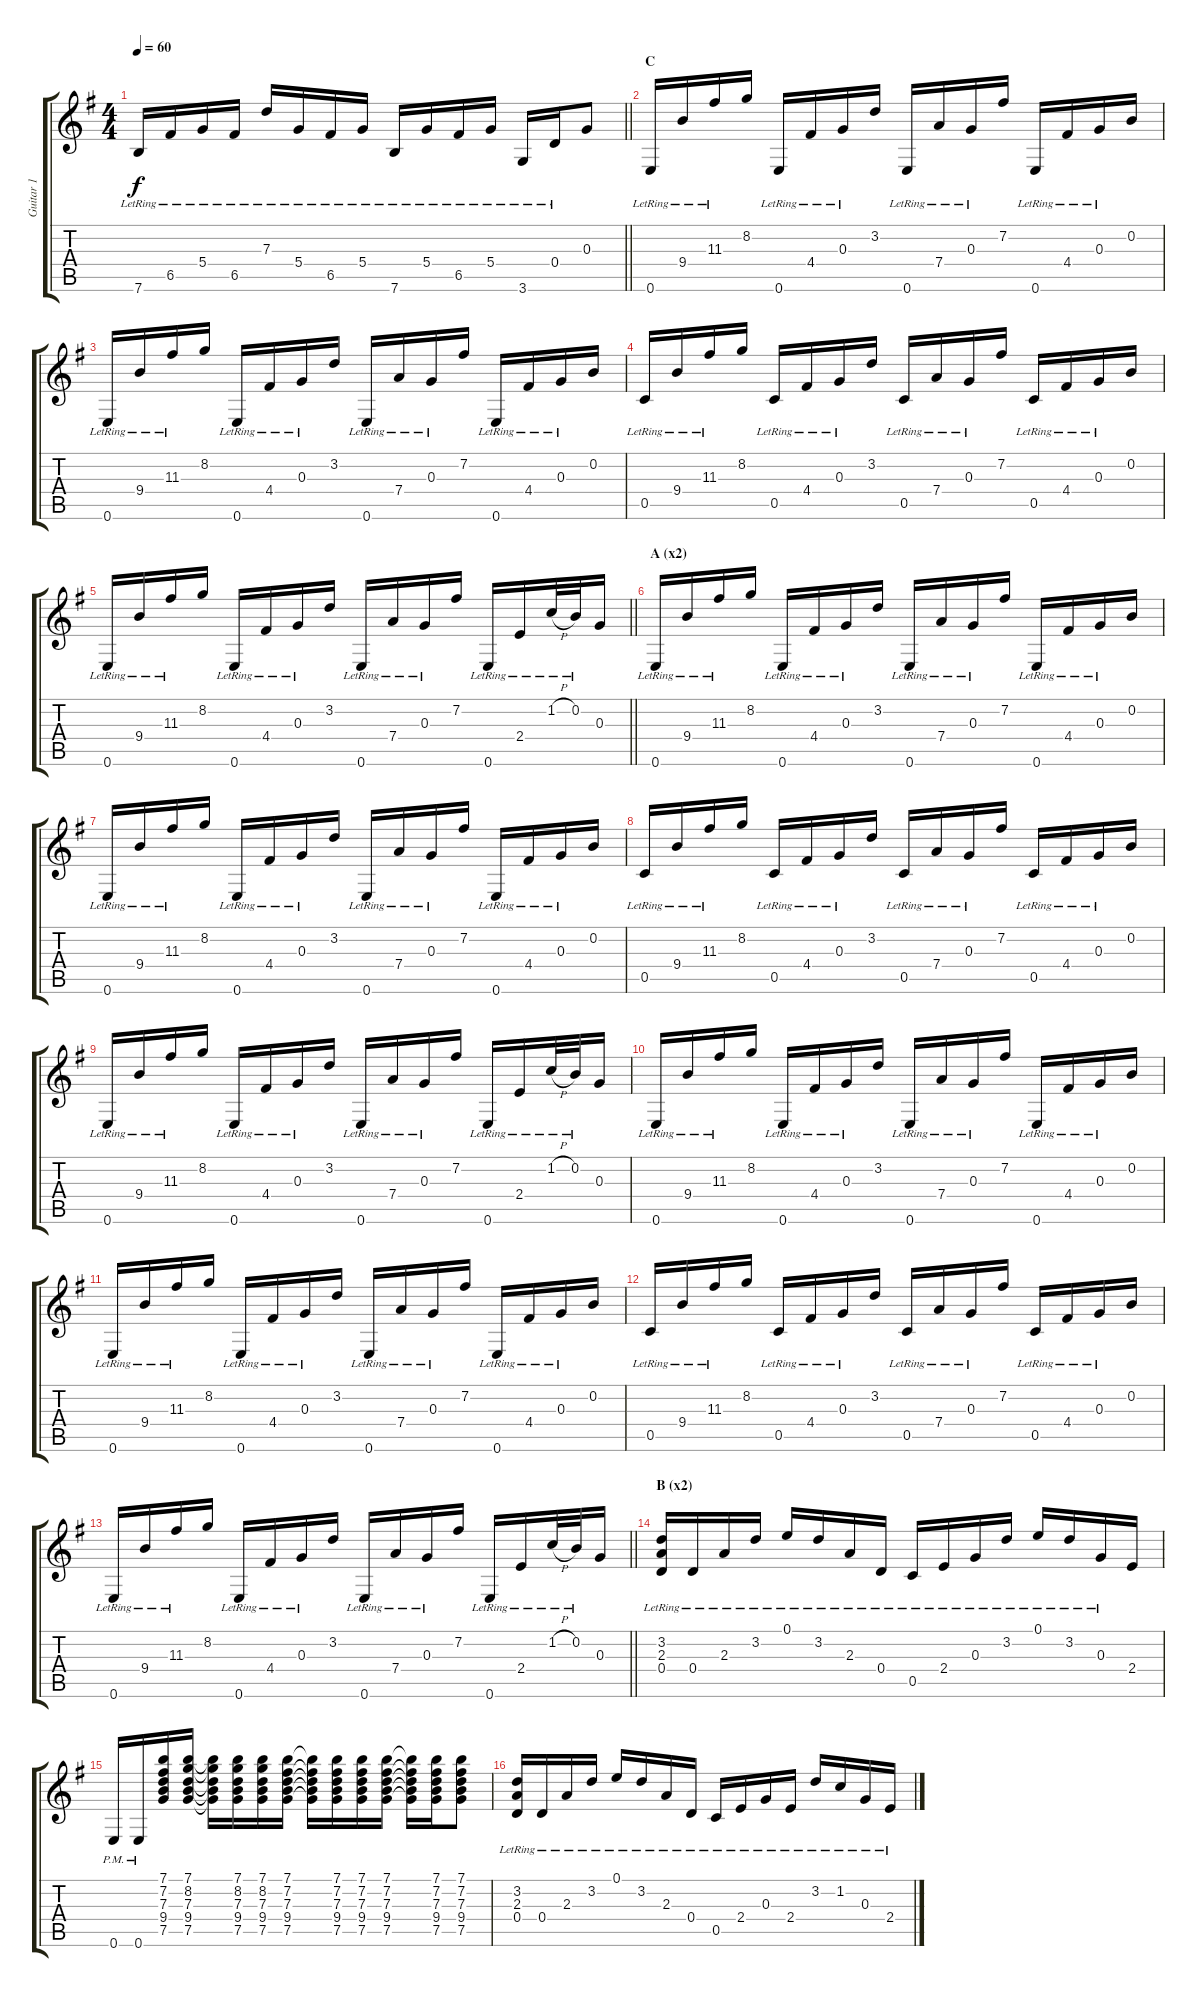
\track ("Guitar 1" "Guitar 1") {instrument acousticguitarsteel}
\staff {score tabs}
\tuning (E4 B3 G3 D3 C3 E2) {hide}
\ts (4 4)
\tempo 60
\clef g2
\barLineRight lightlight
\ks g
7.6{lr}.16{dy f} 6.5{lr}.16 5.4{lr}.16 6.5{lr}.16 7.3{lr}.16 5.4{lr}.16 6.5{lr}.16 5.4{lr}.16 7.6{lr}.16 5.4{lr}.16 6.5{lr}.16 5.4{lr}.16 3.6{lr}.16 0.4{lr}.16 0.3.8 |
\section ("" "C")
0.6{lr}.16 9.4{lr}.16 11.3{lr}.16 8.2.16 0.6{lr}.16 4.4{lr}.16 0.3{lr}.16 3.2.16 0.6{lr}.16 7.4{lr}.16 0.3{lr}.16 7.2.16 0.6{lr}.16 4.4{lr}.16 0.3{lr}.16 0.2.16 |
0.6{lr}.16 9.4{lr}.16 11.3{lr}.16 8.2.16 0.6{lr}.16 4.4{lr}.16 0.3{lr}.16 3.2.16 0.6{lr}.16 7.4{lr}.16 0.3{lr}.16 7.2.16 0.6{lr}.16 4.4{lr}.16 0.3{lr}.16 0.2.16 |
0.5{lr}.16 9.4{lr}.16 11.3{lr}.16 8.2.16 0.5{lr}.16 4.4{lr}.16 0.3{lr}.16 3.2.16 0.5{lr}.16 7.4{lr}.16 0.3{lr}.16 7.2.16 0.5{lr}.16 4.4{lr}.16 0.3{lr}.16 0.2.16 |
\barLineRight lightlight
0.6{lr}.16 9.4{lr}.16 11.3{lr}.16 8.2.16 0.6{lr}.16 4.4{lr}.16 0.3{lr}.16 3.2.16 0.6{lr}.16 7.4{lr}.16 0.3{lr}.16 7.2.16 0.6{lr}.16 2.4{lr}.16 1.2{h lr}.32 0.2{lr}.32 0.3.16 |
\section ("" "A (x2)")
0.6{lr}.16 9.4{lr}.16 11.3{lr}.16 8.2.16 0.6{lr}.16 4.4{lr}.16 0.3{lr}.16 3.2.16 0.6{lr}.16 7.4{lr}.16 0.3{lr}.16 7.2.16 0.6{lr}.16 4.4{lr}.16 0.3{lr}.16 0.2.16 |
0.6{lr}.16 9.4{lr}.16 11.3{lr}.16 8.2.16 0.6{lr}.16 4.4{lr}.16 0.3{lr}.16 3.2.16 0.6{lr}.16 7.4{lr}.16 0.3{lr}.16 7.2.16 0.6{lr}.16 4.4{lr}.16 0.3{lr}.16 0.2.16 |
0.5{lr}.16 9.4{lr}.16 11.3{lr}.16 8.2.16 0.5{lr}.16 4.4{lr}.16 0.3{lr}.16 3.2.16 0.5{lr}.16 7.4{lr}.16 0.3{lr}.16 7.2.16 0.5{lr}.16 4.4{lr}.16 0.3{lr}.16 0.2.16 |
0.6{lr}.16 9.4{lr}.16 11.3{lr}.16 8.2.16 0.6{lr}.16 4.4{lr}.16 0.3{lr}.16 3.2.16 0.6{lr}.16 7.4{lr}.16 0.3{lr}.16 7.2.16 0.6{lr}.16 2.4{lr}.16 1.2{h lr}.32 0.2{lr}.32 0.3.16 |
0.6{lr}.16 9.4{lr}.16 11.3{lr}.16 8.2.16 0.6{lr}.16 4.4{lr}.16 0.3{lr}.16 3.2.16 0.6{lr}.16 7.4{lr}.16 0.3{lr}.16 7.2.16 0.6{lr}.16 4.4{lr}.16 0.3{lr}.16 0.2.16 |
0.6{lr}.16 9.4{lr}.16 11.3{lr}.16 8.2.16 0.6{lr}.16 4.4{lr}.16 0.3{lr}.16 3.2.16 0.6{lr}.16 7.4{lr}.16 0.3{lr}.16 7.2.16 0.6{lr}.16 4.4{lr}.16 0.3{lr}.16 0.2.16 |
0.5{lr}.16 9.4{lr}.16 11.3{lr}.16 8.2.16 0.5{lr}.16 4.4{lr}.16 0.3{lr}.16 3.2.16 0.5{lr}.16 7.4{lr}.16 0.3{lr}.16 7.2.16 0.5{lr}.16 4.4{lr}.16 0.3{lr}.16 0.2.16 |
\barLineRight lightlight
0.6{lr}.16 9.4{lr}.16 11.3{lr}.16 8.2.16 0.6{lr}.16 4.4{lr}.16 0.3{lr}.16 3.2.16 0.6{lr}.16 7.4{lr}.16 0.3{lr}.16 7.2.16 0.6{lr}.16 2.4{lr}.16 1.2{h lr}.32 0.2{lr}.32 0.3.16 |
\section ("" "B (x2)")
(3.2{lr} 2.3{lr} 0.4{lr}).16 0.4{lr}.16 2.3{lr}.16 3.2{lr}.16 0.1{lr}.16 3.2{lr}.16 2.3{lr}.16 0.4{lr}.16 0.5{lr}.16 2.4{lr}.16 0.3{lr}.16 3.2{lr}.16 0.1{lr}.16 3.2{lr}.16 0.3{lr}.16 2.4.16 |
0.6{pm}.16 0.6{pm}.16 (7.1 7.2 7.3 9.4 7.5).16 (7.1 8.2 7.3 9.4 7.5).16 (7.1{t} 8.2{t} 7.3{t} 9.4{t} 7.5{t}).16 (7.1 8.2 7.3 9.4 7.5).16 (7.1 8.2 7.3 9.4 7.5).16 (7.1 7.2 7.3 9.4 7.5).16 (7.1{t} 7.2{t} 7.3{t} 9.4{t} 7.5{t}).16 (7.1 7.2 7.3 9.4 7.5).16 (7.1 7.2 7.3 9.4 7.5).16 (7.1 7.2 7.3 9.4 7.5).16 (7.1{t} 7.2{t} 7.3{t} 9.4{t} 7.5{t}).16 (7.1 7.2 7.3 9.4 7.5).16 (7.1 7.2 7.3 9.4 7.5).8 |
(3.2{lr} 2.3{lr} 0.4{lr}).16 0.4{lr}.16 2.3{lr}.16 3.2{lr}.16 0.1{lr}.16 3.2{lr}.16 2.3{lr}.16 0.4{lr}.16 0.5{lr}.16 2.4{lr}.16 0.3{lr}.16 2.4{lr}.16 3.2{lr}.16 1.2{lr}.16 0.3{lr}.16 2.4{lr}.16
